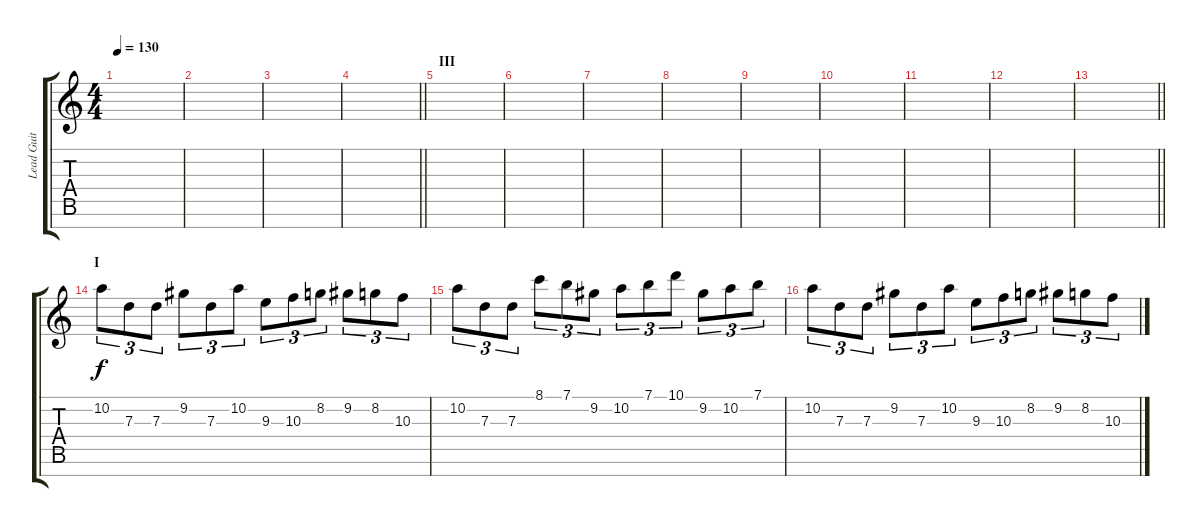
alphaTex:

\track ("Lead Guit / Harmonies" "Lead Guit ") {instrument distortionguitar}
\staff {score tabs}
\tuning (E4 B3 G3 D3 A2 E2 B1) {hide}
\ts (4 4)
\tempo 130
\clef g2
\ks c
|
|
|
\barLineRight lightlight
|
\section ("" "III")
|
|
|
|
|
|
|
|
\barLineRight lightlight
|
\section ("" "I")
10.2.8{tu (3 2)} 7.3.8{tu (3 2)} 7.3.8{tu (3 2)} 9.2.8{tu (3 2)} 7.3.8{tu (3 2)} 10.2.8{tu (3 2)} 9.3.8{tu (3 2)} 10.3.8{tu (3 2)} 8.2.8{tu (3 2)} 9.2.8{tu (3 2)} 8.2.8{tu (3 2)} 10.3.8{tu (3 2)} |
10.2.8{tu (3 2)} 7.3.8{tu (3 2)} 7.3.8{tu (3 2)} 8.1.8{tu (3 2)} 7.1.8{tu (3 2)} 9.2.8{tu (3 2)} 10.2.8{tu (3 2)} 7.1.8{tu (3 2)} 10.1.8{tu (3 2)} 9.2.8{tu (3 2)} 10.2.8{tu (3 2)} 7.1.8{tu (3 2)} |
10.2.8{tu (3 2)} 7.3.8{tu (3 2)} 7.3.8{tu (3 2)} 9.2.8{tu (3 2)} 7.3.8{tu (3 2)} 10.2.8{tu (3 2)} 9.3.8{tu (3 2)} 10.3.8{tu (3 2)} 8.2.8{tu (3 2)} 9.2.8{tu (3 2)} 8.2.8{tu (3 2)} 10.3.8{tu (3 2)}
